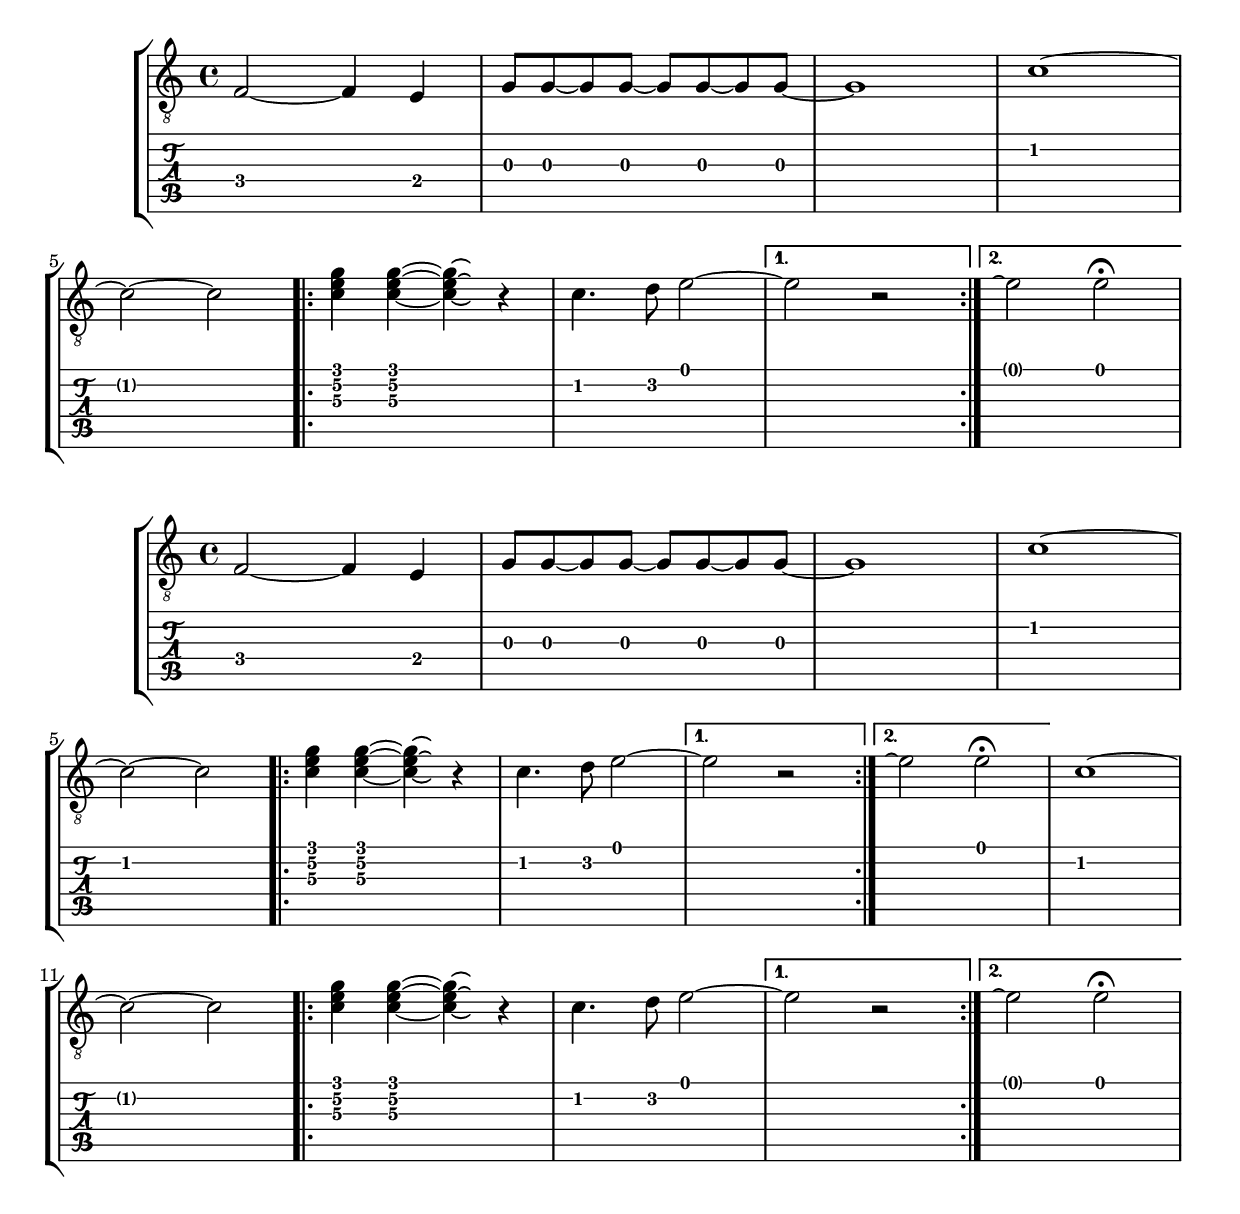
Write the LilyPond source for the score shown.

\version "2.16.0"

\header{ texidoc = "In tablature, notes that are tied to are invisible
                     except after a line break or within a second volta;
                    here, the fret number is displayed in parentheses.

                    As an option, the notes that are tied to may become
                    invisible completely, even after line breaks."
        }

firstpart = \relative c {
  f2 ~ f4  e
  g8 g ~ g g ~ g g~ g g ~
  g1
}

secondpart = \relative c' {
  c1 ~ \break c2 ~ c
}

thirdpart = \relative c' {
    \repeat volta 2 {
    < c\3 e\2 g\1 >4 < c\3 e\2 g\1 > ~ < c\3 e\2 g\1 >\laissezVibrer r
    c4. d8 e2 ~
   }
   \alternative { { e2 r } { e2\repeatTie e2^\fermata } }
 }

\context StaffGroup <<
  \context Staff {
     \clef "G_8"
    \override Voice.StringNumber #'transparent = ##t % remove circled string numbers
    \firstpart
    \secondpart
    \thirdpart
  }
  \context TabStaff {
    \firstpart
    \secondpart
    \thirdpart
  }
>>

\context StaffGroup <<
  \context Staff {
    \clef "G_8"
    \override Voice.StringNumber #'transparent = ##t % remove circled string numbers
    \firstpart
    \secondpart
    \thirdpart
    \secondpart
    \thirdpart
  }
  \context TabStaff {
    \hideSplitTiedTabNotes
    \firstpart
    \secondpart
    \thirdpart
    \showSplitTiedTabNotes
    \secondpart
    \thirdpart
  }
>>
